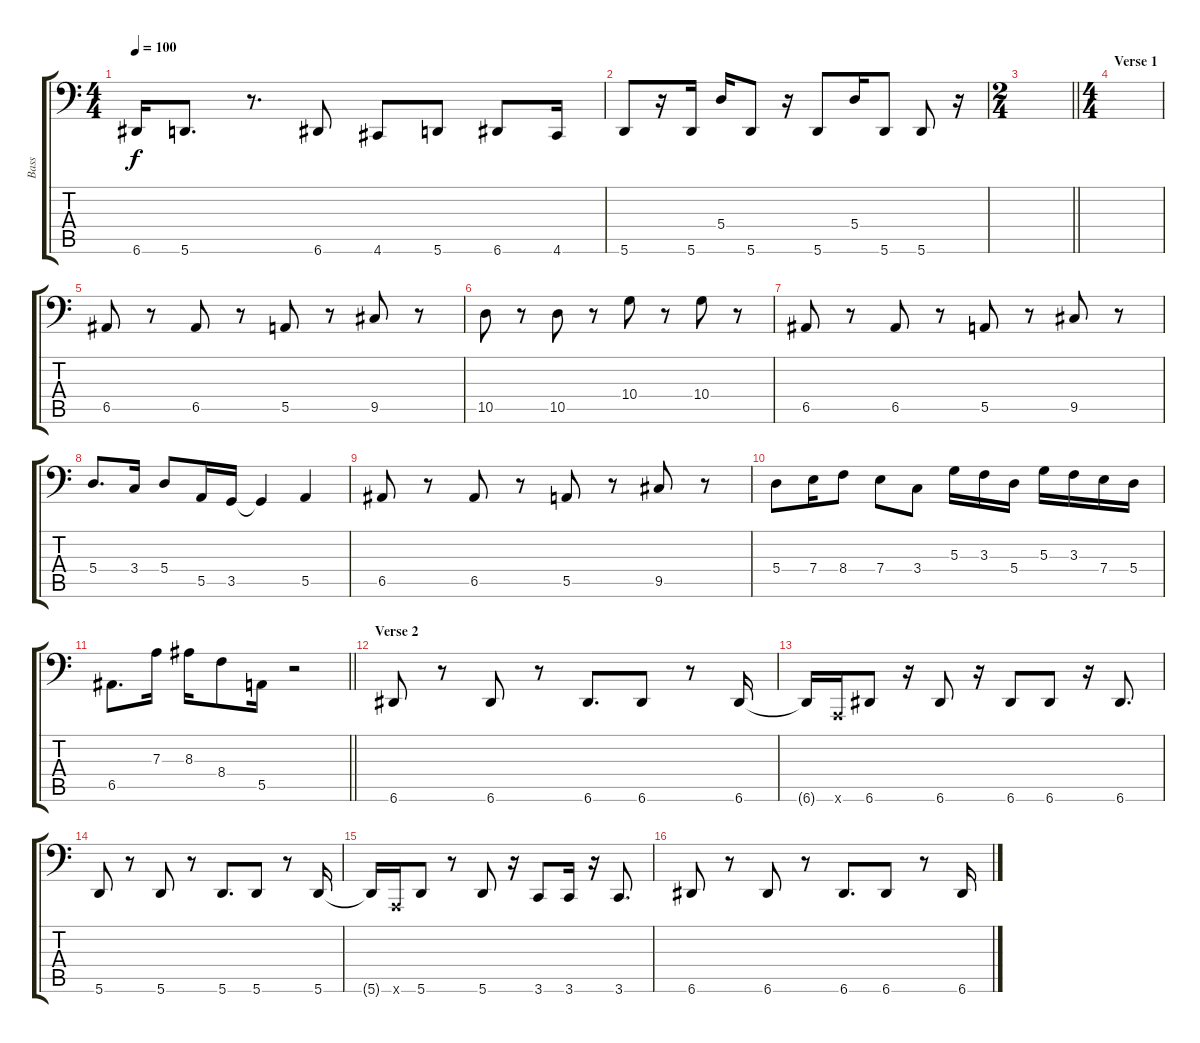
\track ("Bass" "Bass") {instrument electricbassfinger}
\staff {score tabs}
\tuning (C3 G2 D2 A1 E1 A0) {hide}
\ts (4 4)
\tempo 100
\clef f4
\ks c
6.6.16{dy f} 5.6.8{d} r.8{d} 6.6.8 4.6.8 5.6.8 6.6.8 4.6.16 |
5.6.8 r.16 5.6.16 5.4.16 5.6.8 r.16 5.6.8 5.4.16 5.6.8 5.6.8 r.16 |
\ts (2 4)
\barLineRight lightlight
|
\ts (4 4)
\section ("" "Verse 1")
|
6.5.8 r.8 6.5.8 r.8 5.5.8 r.8 9.5.8 r.8 |
10.5.8 r.8 10.5.8 r.8 10.4.8 r.8 10.4.8 r.8 |
6.5.8 r.8 6.5.8 r.8 5.5.8 r.8 9.5.8 r.8 |
5.4.8{d} 3.4.16 5.4.8 5.5.16 3.5.16 3.5{t}.4 5.5.4 |
6.5.8 r.8 6.5.8 r.8 5.5.8 r.8 9.5.8 r.8 |
5.4.8 7.4.16 8.4.8 7.4.8 3.4.8 5.3.16 3.3.16 5.4.16 5.3.16 3.3.16 7.4.16 5.4.16 |
\barLineRight lightlight
6.5.8{d} 7.3.16 8.3.16 8.4.8 5.5.16 r.2 |
\section ("" "Verse 2")
6.6.8{volume 16} r.8 6.6.8 r.8 6.6.8{d} 6.6.8 r.8 6.6.16 |
6.6{t}.16 0.6{x}.16 6.6.8 r.16 6.6.8 r.16 6.6.8 6.6.8 r.16 6.6.8{d} |
5.6.8 r.8 5.6.8 r.8 5.6.8{d} 5.6.8 r.8 5.6.16 |
5.6{t}.16 0.6{x}.16 5.6.8 r.8 5.6.8 r.16 3.6.8 3.6.16 r.16 3.6.8{d} |
6.6.8 r.8 6.6.8 r.8 6.6.8{d} 6.6.8 r.8 6.6.16
